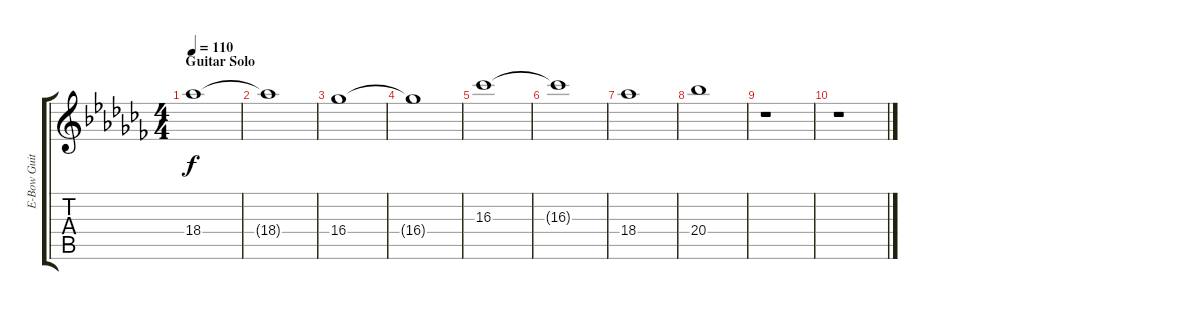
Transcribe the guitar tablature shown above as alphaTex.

\track ("E-Bow Guitar" "E-Bow Guit") {instrument overdrivenguitar}
\staff {score tabs}
\tuning (E4 B3 G3 D3 A2 E2) {hide}
\ts (4 4)
\section ("" "Guitar Solo")
\tempo 110
\clef g2
\ks abminor
18.4.1{dy f} |
18.4{t}.1 |
16.4.1 |
16.4{t}.1 |
16.3.1 |
16.3{t}.1 |
18.4.1 |
20.4.1 |
r.1 |
r.1
